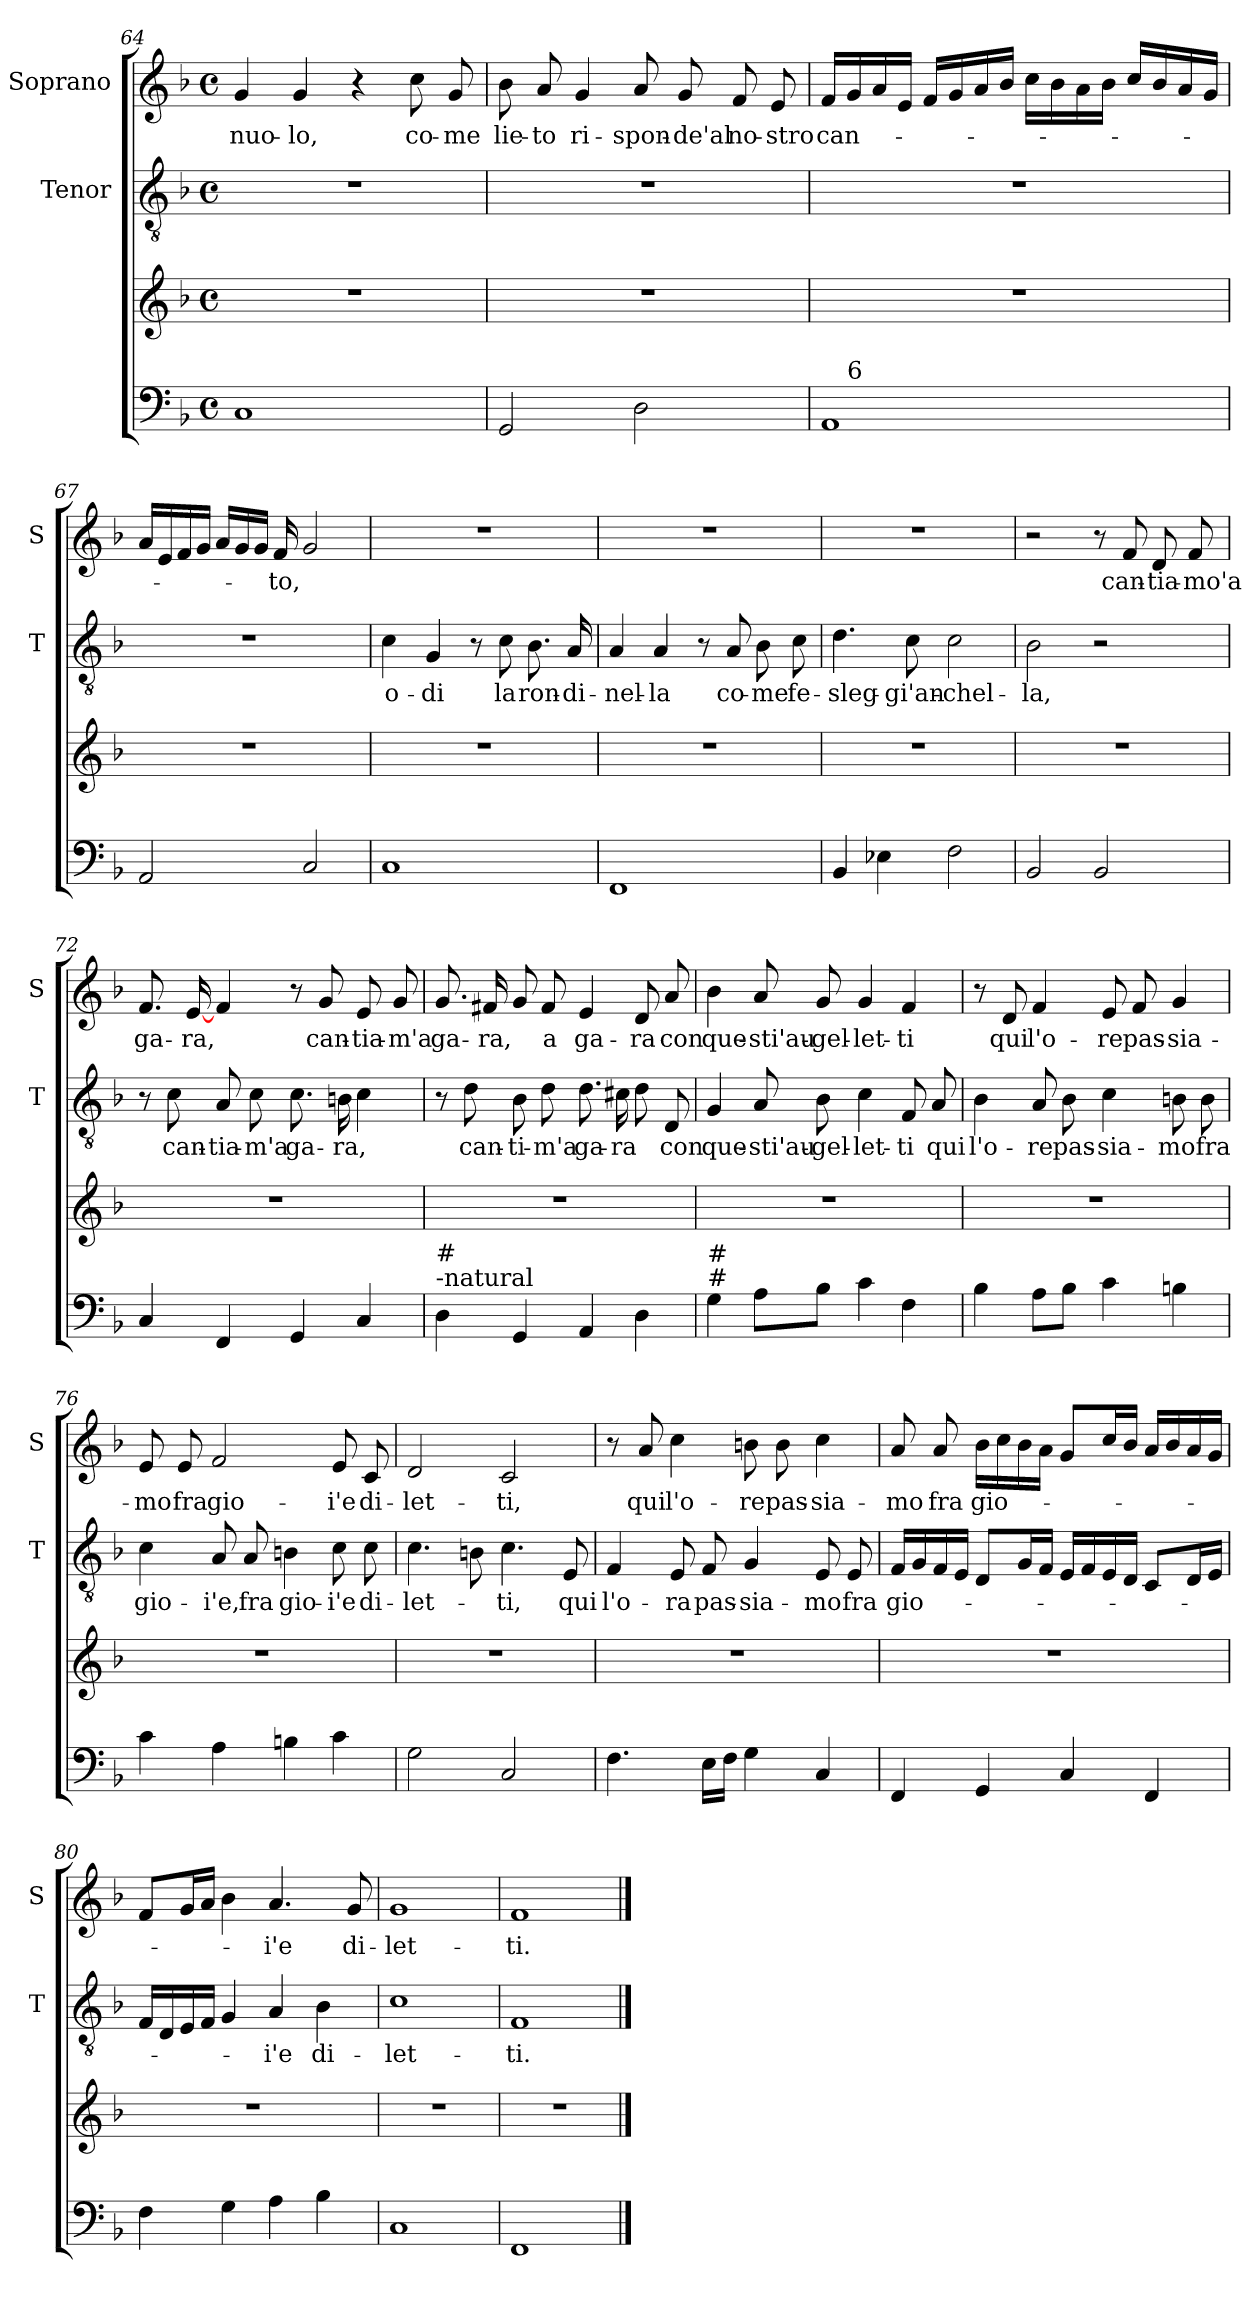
**kern	**kern	**kern	**text	**kern	**text
*part3	*part3	*part2	*part2	*part1	*part1
*staff4	*staff3	*staff2	*staff2	*staff1	*staff1
*	*	*I"Tenor	*	*I"Soprano	*
*	*	*I'T	*	*I'S	*
!!LO:LB:g=z
*clefF4	*clefG2	*clefGv2	*	*clefG2	*
*k[b-]	*k[b-]	*k[b-]	*	*k[b-]	*
*F:	*F:	*F:	*	*F:	*
*M4/4	*M4/4	*M4/4	*	*M4/4	*
*met(c)	*met(c)	*met(c)	*	*met(c)	*
=64	=64	=64	=64	=64	=64
!	!	!	!	!	!LO:LY:b
1C	1r	1r	.	4g/	-nuo-
!	!	!	!	!	!LO:LY:b
.	.	.	.	4g/	-lo,
.	.	.	.	4r	.
!	!	!	!	!	!LO:LY:b
.	.	.	.	8cc\	co-
!	!	!	!	!	!LO:LY:b
.	.	.	.	8g/	-me
=65	=65	=65	=65	=65	=65
!	!	!	!	!	!LO:LY:b
2GG/	1r	1r	.	8b-\	lie-
!	!	!	!	!	!LO:LY:b
.	.	.	.	8a/	-to
!	!	!	!	!	!LO:LY:b
.	.	.	.	4g/	ri-
!	!	!	!	!	!LO:LY:b
2D\	.	.	.	8a/	-spon-
!	!	!	!	!	!LO:LY:b
.	.	.	.	8g/	-de'al
!	!	!	!	!	!LO:LY:b
.	.	.	.	8f/	no-
!	!	!	!	!	!LO:LY:b
.	.	.	.	8e/	-stro
=66	=66	=66	=66	=66	=66
!	!	!	!	!	!LO:LY:b
*^	*	*	*	*	*
1AA	16ryy	1r	1r	.	16f/LL	can-
!	!LO:TX:a:t=6	!	!	!	!	!
.	2...ryy	.	.	.	16g/	.
.	.	.	.	.	16a/	.
.	.	.	.	.	16e/JJ	.
.	.	.	.	.	16f/LL	.
.	.	.	.	.	16g/	.
.	.	.	.	.	16a/	.
.	.	.	.	.	16b-/JJ	.
.	.	.	.	.	16cc\LL	.
.	.	.	.	.	16b-\	.
.	.	.	.	.	16a\	.
.	.	.	.	.	16b-\JJ	.
.	.	.	.	.	16cc/LL	.
.	.	.	.	.	16b-/	.
.	.	.	.	.	16a/	.
.	.	.	.	.	16g/JJ	.
*v	*v	*	*	*	*	*
=67	=67	=67	=67	=67	=67
2AA/	1r	1r	.	16a/LL	.
.	.	.	.	16e/	.
.	.	.	.	16f/	.
.	.	.	.	16g/JJ	.
.	.	.	.	16a/LL	.
.	.	.	.	16g/	.
.	.	.	.	16g/JJ	.
!	!	!	!	!	!LO:LY:b
.	.	.	.	16f/	-to,
2C/	.	.	.	2g/	.
!!LO:LB:g=z
=68	=68	=68	=68	=68	=68
!	!	!	!LO:LY:b	!	!
1C	1r	4c\	o-	1r	.
!	!	!	!LO:LY:b	!	!
.	.	4G/	-di	.	.
.	.	8r	.	.	.
!	!	!	!LO:LY:b	!	!
.	.	8c\	la	.	.
!	!	!	!LO:LY:b	!	!
.	.	8.B-\	ron-	.	.
!	!	!	!LO:LY:b	!	!
.	.	16A/	-di-	.	.
=69	=69	=69	=69	=69	=69
!	!	!	!LO:LY:b	!	!
1FF	1r	4A/	-nel-	1r	.
!	!	!	!LO:LY:b	!	!
.	.	4A/	-la	.	.
.	.	8r	.	.	.
!	!	!	!LO:LY:b	!	!
.	.	8A/	co-	.	.
!	!	!	!LO:LY:b	!	!
.	.	8B-\	-me	.	.
!	!	!	!LO:LY:b	!	!
.	.	8c\	fe-	.	.
=70	=70	=70	=70	=70	=70
!	!	!	!LO:LY:b	!	!
4BB-/	1r	4.d\	-sleg-	1r	.
4E-X\	.	.	.	.	.
!	!	!	!LO:LY:b	!	!
.	.	8c\	-gi'an-	.	.
!	!	!	!LO:LY:b	!	!
2F\	.	2c\	-chel-	.	.
=71	=71	=71	=71	=71	=71
!	!	!	!LO:LY:b	!	!
2BB-/	1r	2B-\	-la,	2r	.
2BB-/	.	2r	.	8r	.
!	!	!	!	!	!LO:LY:b
.	.	.	.	8f/	can-
!	!	!	!	!	!LO:LY:b
.	.	.	.	8d/	-tia-
!	!	!	!	!	!LO:LY:b
.	.	.	.	8f/	-mo'a
!!LO:PB:g=z
=72	=72	=72	=72	=72	=72
!	!	!	!	!	!LO:LY:b
4C/	1r	8r	.	8.f/	ga-
!	!	!	!LO:LY:b	!	!
.	.	8c\	can-	.	.
!	!	!	!	!	!LO:LY:b
.	.	.	.	[16e/	-ra,
!	!	!	!LO:LY:b	!	!
4FF/	.	8A/	-tia-	4f/	.
!	!	!	!LO:LY:b	!	!
.	.	8c\	-m'a	.	.
!	!	!	!LO:LY:b	!	!
4GG/	.	8.c\	ga-	8r	.
!	!	!	!	!	!LO:LY:b
.	.	.	.	8g/	can-
!	!	!	!LO:LY:b	!	!
.	.	16Bn\	-ra,	.	.
!	!	!	!	!	!LO:LY:b
4C/	.	4c\	.	8e/	-tia-
!	!	!	!	!	!LO:LY:b
.	.	.	.	8g/	-m'a
=73	=73	=73	=73	=73	=73
!LO:TX:a:t=-natural	!	!	!	!	!
!LO:TX:a:t=#	!	!	!	!	!
!	!	!	!	!	!LO:LY:b
4D\	1r	8r	.	8.g/	ga-
!	!	!	!LO:LY:b	!	!
.	.	8d\	can-	.	.
!	!	!	!	!	!LO:LY:b
.	.	.	.	16f#X/	-ra,
!	!	!	!LO:LY:b	!	!
4GG/	.	8B-\	-ti-	8g/	.
!	!	!	!LO:LY:b	!	!LO:LY:b
.	.	8d\	-m'a	8f#/	a
!	!	!	!LO:LY:b	!	!LO:LY:b
4AA/	.	8.d\	ga-	4e/	ga-
!	!	!	!LO:LY:b	!	!
.	.	16c#X\	-ra	.	.
!	!	!	!	!	!LO:LY:b
4D\	.	8d\	.	8d/	-ra
!	!	!	!LO:LY:b	!	!LO:LY:b
.	.	8D/	con	8a/	con
=74	=74	=74	=74	=74	=74
!LO:TX:a:t=#	!	!	!	!	!
!LO:TX:a:t=#	!	!	!	!	!
!	!	!	!LO:LY:b	!	!LO:LY:b
4G\	1r	4G/	que-	4b-\	que-
!	!	!	!LO:LY:b	!	!LO:LY:b
8A\L	.	8A/	-sti'au-	8a/	-sti'au-
!	!	!	!LO:LY:b	!	!LO:LY:b
8B-\J	.	8B-\	-gel-	8g/	-gel-
!	!	!	!LO:LY:b	!	!LO:LY:b
4c\	.	4c\	-let-	4g/	-let-
!	!	!	!LO:LY:b	!	!LO:LY:b
4F\	.	8F/	-ti	4f/	-ti
!	!	!	!LO:LY:b	!	!
.	.	8A/	qui	.	.
!!LO:LB:g=z
=75	=75	=75	=75	=75	=75
!	!	!	!LO:LY:b	!	!
4B-\	1r	4B-\	l'o-	8r	.
!	!	!	!	!	!LO:LY:b
.	.	.	.	8d/	qui
!	!	!	!LO:LY:b	!	!LO:LY:b
8A\L	.	8A/	-re	4f/	l'o-
!	!	!	!LO:LY:b	!	!
8B-\J	.	8B-\	pas-	.	.
!	!	!	!LO:LY:b	!	!LO:LY:b
4c\	.	4c\	-sia-	8e/	-re
!	!	!	!	!	!LO:LY:b
.	.	.	.	8f/	pas-
!	!	!	!LO:LY:b	!	!LO:LY:b
4Bn\	.	8Bn\	-mo	4g/	-sia-
!	!	!	!LO:LY:b	!	!
.	.	8B\	fra	.	.
=76	=76	=76	=76	=76	=76
!	!	!	!LO:LY:b	!	!LO:LY:b
4c\	1r	4c\	gio-	8e/	-mo
!	!	!	!	!	!LO:LY:b
.	.	.	.	8e/	fra
!	!	!	!LO:LY:b	!	!LO:LY:b
4A\	.	8A/	-i'e,	2f/	gio-
!	!	!	!LO:LY:b	!	!
.	.	8A/	fra	.	.
!	!	!	!LO:LY:b	!	!
4Bn\	.	4Bn\	gio-	.	.
!	!	!	!LO:LY:b	!	!LO:LY:b
4c\	.	8c\	-i'e	8e/	-i'e
!	!	!	!LO:LY:b	!	!LO:LY:b
.	.	8c\	di-	8c/	di-
=77	=77	=77	=77	=77	=77
!	!	!	!LO:LY:b	!	!LO:LY:b
2G\	1r	4.c\	-let-	2d/	-let-
.	.	8Bn\	.	.	.
!	!	!	!LO:LY:b	!	!LO:LY:b
2C/	.	4.c\	-ti,	2c/	-ti,
!	!	!	!LO:LY:b	!	!
.	.	8E/	qui	.	.
=78	=78	=78	=78	=78	=78
!	!	!	!LO:LY:b	!	!
4.F\	1r	4F/	l'o-	8r	.
!	!	!	!	!	!LO:LY:b
.	.	.	.	8a/	qui
!	!	!	!LO:LY:b	!	!LO:LY:b
.	.	8E/	-ra	4cc\	l'o-
!	!	!	!LO:LY:b	!	!
16E\LL	.	8F/	pas-	.	.
16F\JJ	.	.	.	.	.
!	!	!	!LO:LY:b	!	!LO:LY:b
4G\	.	4G/	-sia-	8bn\	-re
!	!	!	!	!	!LO:LY:b
.	.	.	.	8b\	pas-
!	!	!	!LO:LY:b	!	!LO:LY:b
4C/	.	8E/	-mo	4cc\	-sia-
!	!	!	!LO:LY:b	!	!
.	.	8E/	fra	.	.
!!LO:LB:g=z
=79	=79	=79	=79	=79	=79
!	!	!	!LO:LY:b	!	!LO:LY:b
4FF/	1r	16F/LL	gio-	8a/	-mo
.	.	16G/	.	.	.
!	!	!	!	!	!LO:LY:b
.	.	16F/	.	8a/	fra
.	.	16E/JJ	.	.	.
!	!	!	!	!	!LO:LY:b
4GG/	.	8D/L	.	16b-\LL	gio-
.	.	.	.	16cc\	.
.	.	16G/L	.	16b-\	.
.	.	16F/JJ	.	16a\JJ	.
4C/	.	16E/LL	.	8g/L	.
.	.	16F/	.	.	.
.	.	16E/	.	16cc/L	.
.	.	16D/JJ	.	16b-/JJ	.
4FF/	.	8C/L	.	16a/LL	.
.	.	.	.	16b-/	.
.	.	16D/L	.	16a/	.
.	.	16E/JJ	.	16g/JJ	.
=80	=80	=80	=80	=80	=80
4F\	1r	16F/LL	.	8f/L	.
.	.	16D/	.	.	.
.	.	16E/	.	16g/L	.
.	.	16F/JJ	.	16a/JJ	.
4G\	.	4G/	.	4b-\	.
!	!	!	!LO:LY:b	!	!LO:LY:b
4A\	.	4A/	-i'e	4.a/	-i'e
!	!	!	!LO:LY:b	!	!
4B-\	.	4B-\	di-	.	.
!	!	!	!	!	!LO:LY:b
.	.	.	.	8g/	di-
=81	=81	=81	=81	=81	=81
!	!	!	!LO:LY:b	!	!LO:LY:b
1C	1r	1c	-let-	1g	-let-
=82	=82	=82	=82	=82	=82
!	!	!	!LO:LY:b	!	!LO:LY:b
1FF	1r	1F	-ti.	1f	-ti.
==	==	==	==	==	==
*-	*-	*-	*-	*-	*-
